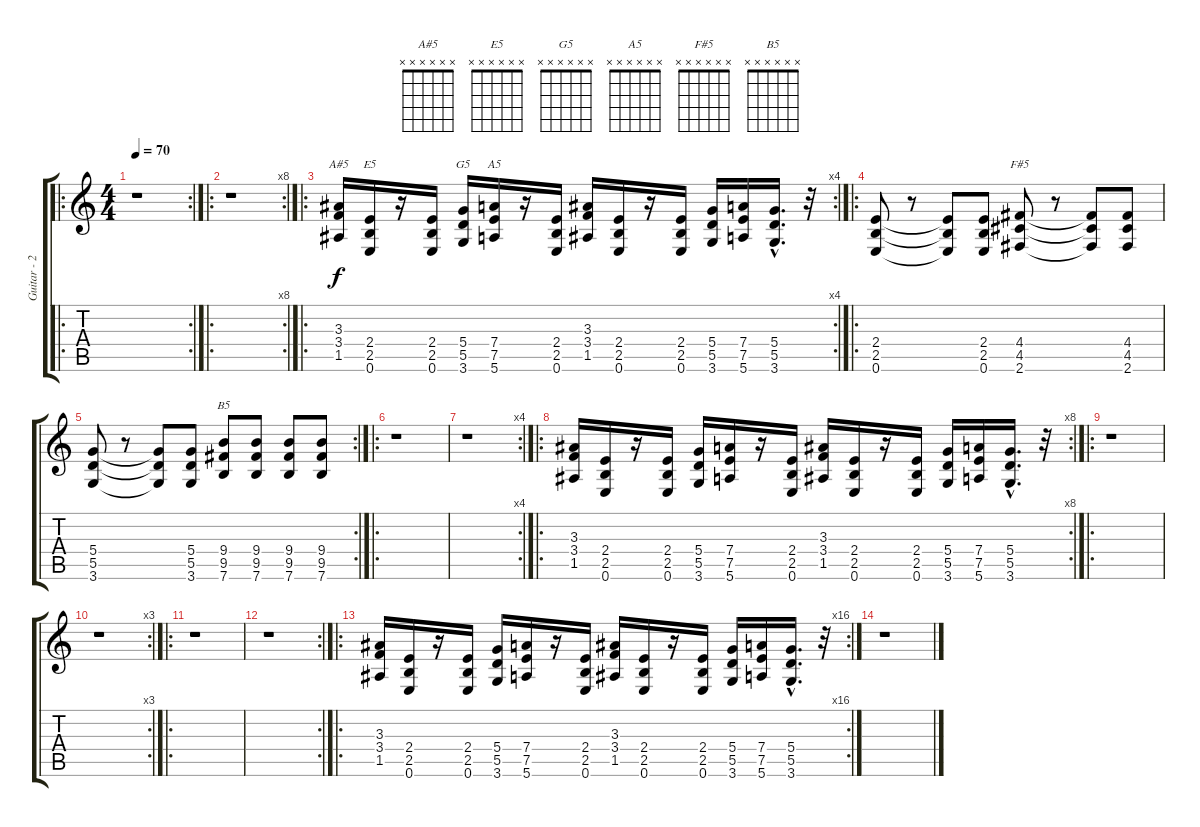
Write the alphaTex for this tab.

\track ("Guitar - 2" "Guitar - 2") {instrument overdrivenguitar}
\staff {score tabs}
\tuning (E4 B3 G3 D3 A2 E2) {hide}
\chord ("A#5" x x x x x x) {firstfret 0}
\chord ("E5" x x x x x x) {firstfret 0}
\chord ("G5" x x x x x x) {firstfret 0}
\chord ("A5" x x x x x x) {firstfret 0}
\chord ("F#5" x x x x x x) {firstfret 0}
\chord ("B5" x x x x x x) {firstfret 0}
\ro
\rc 2
\ts (4 4)
\tempo 70
\clef g2
\ks c
r.1{dy f instrument overdrivenguitar} |
\ro
\rc 8
r.1 |
\ro
\rc 4
(3.3 3.4 1.5).16{ch "A#5"} (2.4 2.5 0.6).16{ch "E5"} r.16 (2.4 2.5 0.6).16 (5.4 5.5 3.6).16{ch "G5"} (7.4 7.5 5.6).16{ch "A5"} r.16 (2.4 2.5 0.6).16 (3.3 3.4 1.5).16 (2.4 2.5 0.6).16 r.16 (2.4 2.5 0.6).16 (5.4 5.5 3.6).16 (7.4 7.5 5.6).16 (5.4{hac} 5.5{hac} 3.6{hac}).16{d} r.32 |
\ro
(2.4 2.5 0.6).8 r.8 (2.4{t} 2.5{t} 0.6{t}).8 (2.4 2.5 0.6).8 (4.4 4.5 2.6).8{ch "F#5"} r.8 (4.4{t} 4.5{t} 2.6{t}).8 (4.4 4.5 2.6).8 |
\rc 2
(5.4 5.5 3.6).8 r.8 (5.4{t} 5.5{t} 3.6{t}).8 (5.4 5.5 3.6).8 (9.4 9.5 7.6).8{ch "B5"} (9.4 9.5 7.6).8 (9.4 9.5 7.6).8 (9.4 9.5 7.6).8 |
\ro
r.1 |
\rc 4
r.1 |
\ro
\rc 8
(3.3 3.4 1.5).16 (2.4 2.5 0.6).16 r.16 (2.4 2.5 0.6).16 (5.4 5.5 3.6).16 (7.4 7.5 5.6).16 r.16 (2.4 2.5 0.6).16 (3.3 3.4 1.5).16 (2.4 2.5 0.6).16 r.16 (2.4 2.5 0.6).16 (5.4 5.5 3.6).16 (7.4 7.5 5.6).16 (5.4{hac} 5.5{hac} 3.6{hac}).16{d} r.32 |
\ro
r.1 |
\rc 3
r.1 |
\ro
r.1 |
\rc 2
r.1 |
\ro
\rc 16
(3.3 3.4 1.5).16 (2.4 2.5 0.6).16 r.16 (2.4 2.5 0.6).16 (5.4 5.5 3.6).16 (7.4 7.5 5.6).16 r.16 (2.4 2.5 0.6).16 (3.3 3.4 1.5).16 (2.4 2.5 0.6).16 r.16 (2.4 2.5 0.6).16 (5.4 5.5 3.6).16 (7.4 7.5 5.6).16 (5.4{hac} 5.5{hac} 3.6{hac}).16{d} r.32 |
r.1
